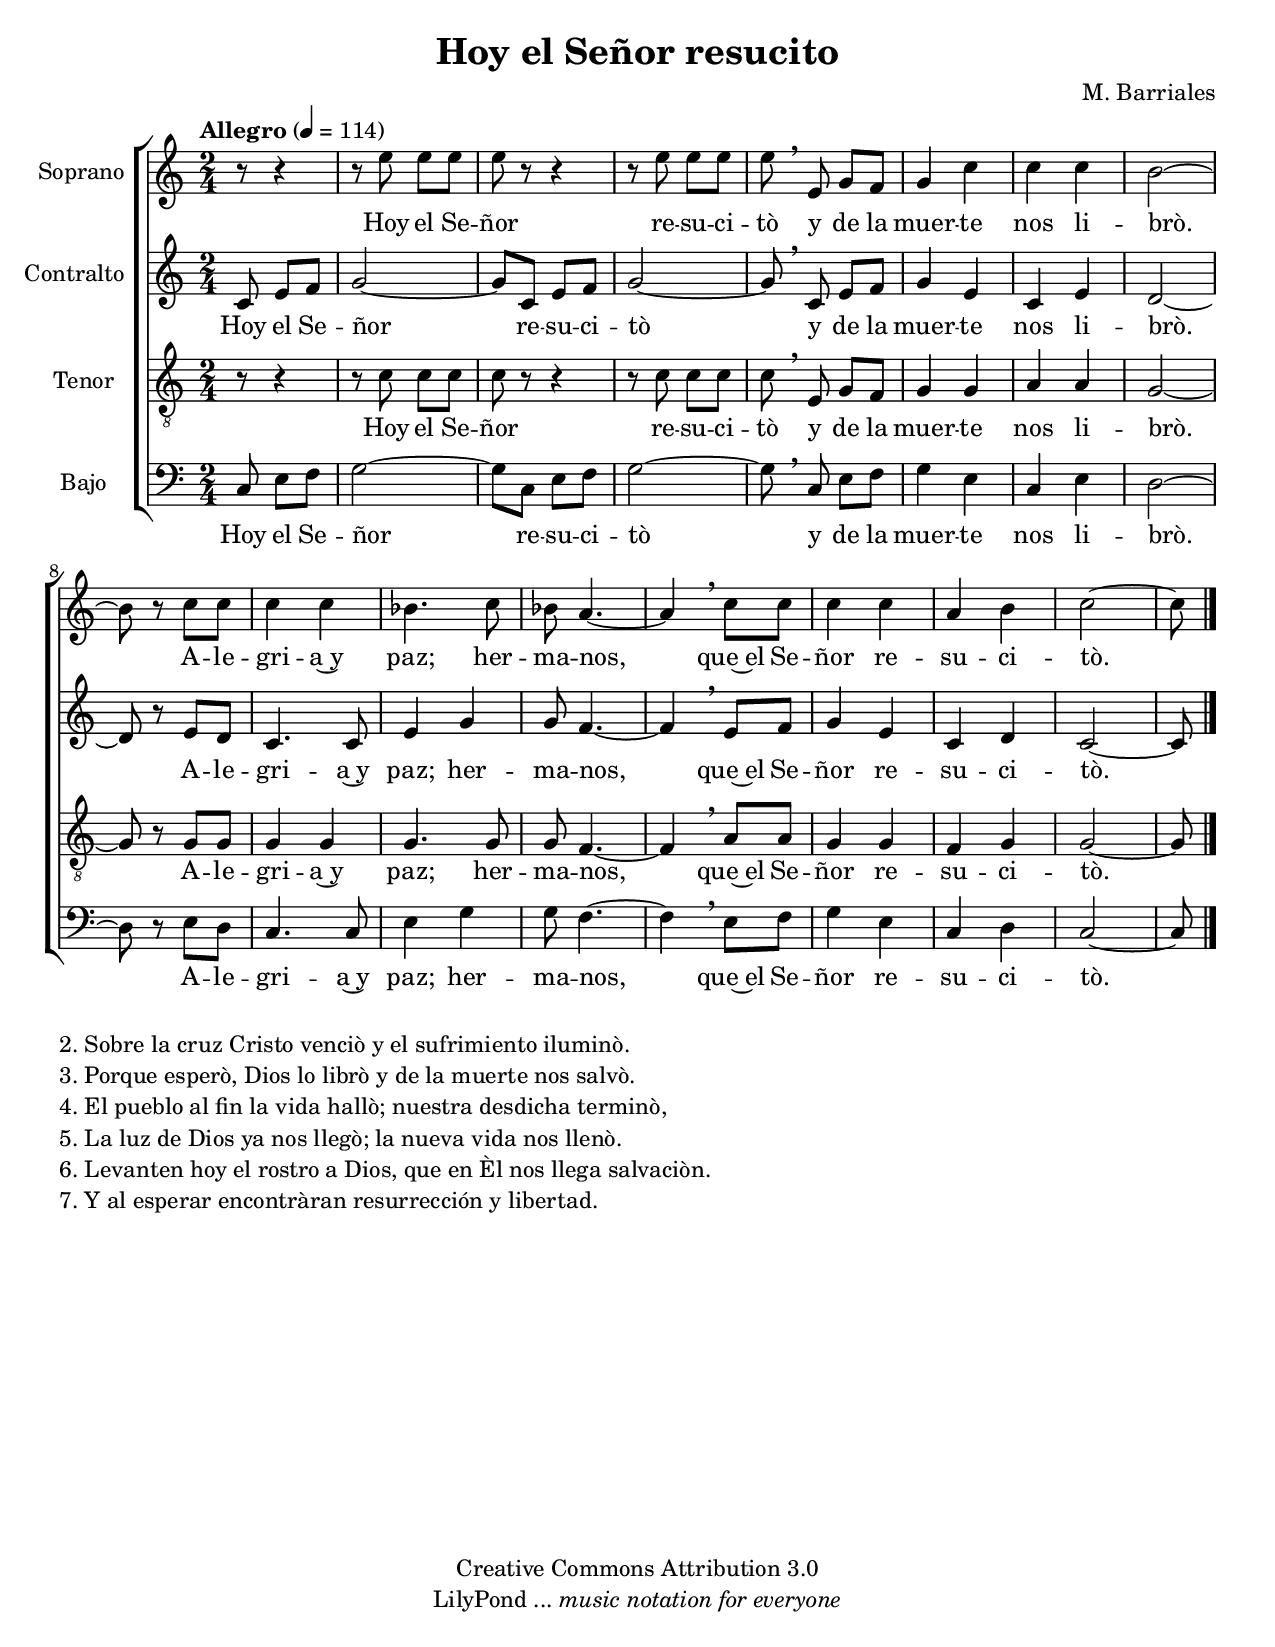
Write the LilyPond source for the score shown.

% ****************************************************************
%	Hoy el Señor resucito - Coro Mixto
%	by serach.sam@
% ****************************************************************
\language "espanol"
\version "2.19.80"

\include "melodia.ily"

% #(set-global-staff-size 17.8)

% --- Parametro globales

\header {
    title = \titulo
    subtitle = \subtitulo
    composer = \autor
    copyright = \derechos
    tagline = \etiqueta
    breakbefore = ##t
}

% --- Musica

% --- Letra

\score {
  <<
        \new ChoirStaff <<
            \new Staff <<
                \set Staff.instrumentName = #"Soprano "
                \new Voice = "soprano" << \global \soprano >>
                \new Lyrics \lyricsto "soprano" \letra
            >>
            \new Staff <<
                \set Staff.instrumentName = #"Contralto "
                \new Voice = "alto" << \global \alto >>
                \new Lyrics \lyricsto "alto" \letra
            >>
            \new Staff <<
                \set Staff.instrumentName = #"Tenor "
                \new Voice = "tenor" << \global \tenor >>
                \new Lyrics \lyricsto "tenor" \letra
            >>
            \new Staff <<
                \set Staff.instrumentName = #"Bajo "
                \new Voice = "bajo" << \global \bajo >>
                \new Lyrics \lyricsto "bajo" \letra
            >>
        >>
    >>
    \midi {}
    \layout {}
}

\markup {
  \column {
    \line { 2. Sobre la cruz Cristo venciò y el sufrimiento iluminò. }
    \line { 3. Porque esperò, Dios lo librò y de la muerte nos salvò. }
    \line { 4. El pueblo al fin la vida hallò; nuestra desdicha terminò, }
    \line { 5. La luz de Dios ya nos llegò; la nueva vida nos llenò. }
    \line { 6. Levanten hoy el rostro a Dios, que en Èl nos llega salvaciòn. }
    \line { 7. Y al esperar encontràran resurrección y libertad. }
  }
}

\paper {
    #(set-paper-size "letter")
}
